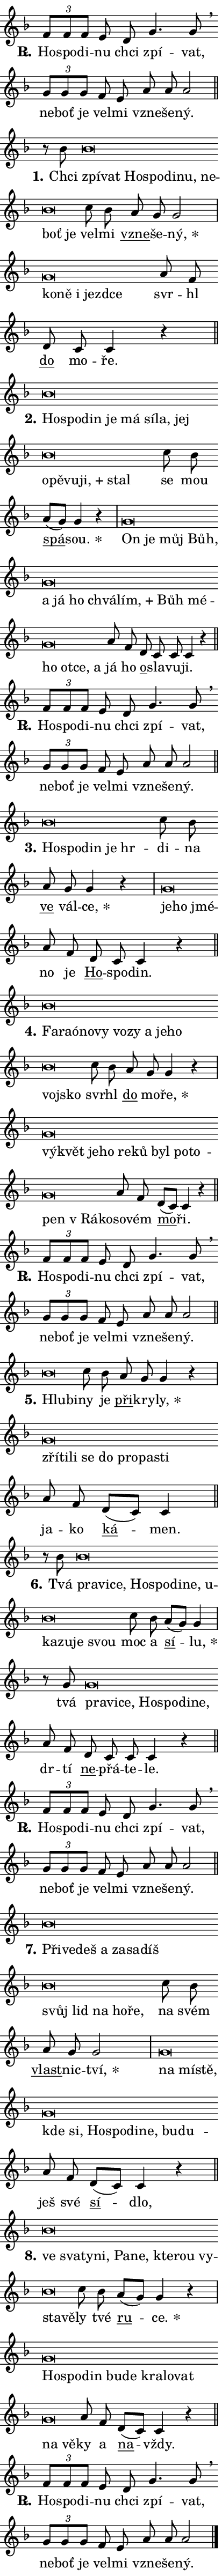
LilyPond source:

\version "2.24.0"
\header { tagline = "" }
\paper {
  indent = 0\cm
  top-margin = 0\cm
  right-margin = 0.13\cm % to fit lyric hyphens
  bottom-margin = 0\cm
  left-margin = 0\cm
  paper-width = 7\cm
  page-breaking = #ly:one-page-breaking
  system-system-spacing.basic-distance = #11
  score-system-spacing.basic-distance = #11
  ragged-last = ##f
}


%% Author: Thomas Morley
%% https://lists.gnu.org/archive/html/lilypond-user/2020-05/msg00002.html
#(define (line-position grob)
"Returns position of @var[grob} in current system:
   @code{'start}, if at first time-step
   @code{'end}, if at last time-step
   @code{'middle} otherwise
"
  (let* ((col (ly:item-get-column grob))
         (ln (ly:grob-object col 'left-neighbor))
         (rn (ly:grob-object col 'right-neighbor))
         (col-to-check-left (if (ly:grob? ln) ln col))
         (col-to-check-right (if (ly:grob? rn) rn col))
         (break-dir-left
           (and
             (ly:grob-property col-to-check-left 'non-musical #f)
             (ly:item-break-dir col-to-check-left)))
         (break-dir-right
           (and
             (ly:grob-property col-to-check-right 'non-musical #f)
             (ly:item-break-dir col-to-check-right))))
        (cond ((eqv? 1 break-dir-left) 'start)
              ((eqv? -1 break-dir-right) 'end)
              (else 'middle))))

#(define (tranparent-at-line-position vctor)
  (lambda (grob)
  "Relying on @code{line-position} select the relevant enry from @var{vctor}.
Used to determine transparency,"
    (case (line-position grob)
      ((end) (not (vector-ref vctor 0)))
      ((middle) (not (vector-ref vctor 1)))
      ((start) (not (vector-ref vctor 2))))))

noteHeadBreakVisibility =
#(define-music-function (break-visibility)(vector?)
"Makes @code{NoteHead}s transparent relying on @var{break-visibility}"
#{
  \override NoteHead.transparent =
    #(tranparent-at-line-position break-visibility)
#})

#(define delete-ledgers-for-transparent-note-heads
  (lambda (grob)
    "Reads whether a @code{NoteHead} is transparent.
If so this @code{NoteHead} is removed from @code{'note-heads} from
@var{grob}, which is supposed to be @code{LedgerLineSpanner}.
As a result ledgers are not printed for this @code{NoteHead}"
    (let* ((nhds-array (ly:grob-object grob 'note-heads))
           (nhds-list
             (if (ly:grob-array? nhds-array)
                 (ly:grob-array->list nhds-array)
                 '()))
           ;; Relies on the transparent-property being done before
           ;; Staff.LedgerLineSpanner.after-line-breaking is executed.
           ;; This is fragile ...
           (to-keep
             (remove
               (lambda (nhd)
                 (ly:grob-property nhd 'transparent #f))
               nhds-list)))
      ;; TODO find a better method to iterate over grob-arrays, similiar
      ;; to filter/remove etc for lists
      ;; For now rebuilt from scratch
      (set! (ly:grob-object grob 'note-heads)  '())
      (for-each
        (lambda (nhd)
          (ly:pointer-group-interface::add-grob grob 'note-heads nhd))
        to-keep))))

squashNotes = {
  \override NoteHead.X-extent = #'(-0.2 . 0.2)
  \override NoteHead.Y-extent = #'(-0.75 . 0)
  \override NoteHead.stencil =
    #(lambda (grob)
       (let ((pos (ly:grob-property grob 'staff-position)))
         (begin
           (if (< pos -7) (display "ERROR: Lower brevis then expected\n") (display ""))
           (if (<= pos -6) ly:text-interface::print ly:note-head::print))))
}
unSquashNotes = {
  \revert NoteHead.X-extent
  \revert NoteHead.Y-extent
  \revert NoteHead.stencil
}

hideNotes = \noteHeadBreakVisibility #begin-of-line-visible
unHideNotes = \noteHeadBreakVisibility #all-visible

% work-around for resetting accidentals
% https://lilypond.org/doc/v2.23/Documentation/notation/displaying-rhythms#unmetered-music
cadenzaMeasure = {
  \cadenzaOff
  \partial 1024 s1024
  \cadenzaOn
}

#(define-markup-command (accent layout props text) (markup?)
  "Underline accented syllable"
  (interpret-markup layout props
    #{\markup \override #'(offset . 4.3) \underline { #text }#}))

responsum = \markup \concat {
  "R" \hspace #-1.05 \path #0.1 #'((moveto 0 0.07) (lineto 0.9 0.8)) \hspace #0.05 "."
}

spaceSize = #0.6828661417322834 % exact space size for TeX Gyre Schola

\layout {
  \context {
    \Staff
    \remove "Time_signature_engraver"
    \override LedgerLineSpanner.after-line-breaking = #delete-ledgers-for-transparent-note-heads
  }
  \context {
    \Lyrics {
      \override LyricSpace.minimum-distance = \spaceSize
      \override LyricText.font-name = #"TeX Gyre Schola"
      \override LyricText.font-size = 1
      \override StanzaNumber.font-name = #"TeX Gyre Schola Bold"
      \override StanzaNumber.font-size = 1
    }
  }
  \context {
    \Score 
    \override NoteHead.text =
      #(lambda (grob) 
        (let ((pos (ly:grob-property grob 'staff-position)))
          #{\markup {
            \combine
              \halign #-0.55 \raise #(if (= pos -6) 0 0.5) \override #'(thickness . 2) \draw-line #'(3.2 . 0)
              \musicglyph "noteheads.sM1"
          }#}))
  }
}

% magnetic-lyrics.ily
%
%   written by
%     Jean Abou Samra <jean@abou-samra.fr>
%     Werner Lemberg <wl@gnu.org>
%
%   adapted by
%     Jiri Hon <jiri.hon@gmail.com>
%
% Version 2022-Apr-15

% https://www.mail-archive.com/lilypond-user@gnu.org/msg149350.html

#(define (Left_hyphen_pointer_engraver context)
   "Collect syllable-hyphen-syllable occurrences in lyrics and store
them in properties.  This engraver only looks to the left.  For
example, if the lyrics input is @code{foo -- bar}, it does the
following.

@itemize @bullet
@item
Set the @code{text} property of the @code{LyricHyphen} grob between
@q{foo} and @q{bar} to @code{foo}.

@item
Set the @code{left-hyphen} property of the @code{LyricText} grob with
text @q{foo} to the @code{LyricHyphen} grob between @q{foo} and
@q{bar}.
@end itemize

Use this auxiliary engraver in combination with the
@code{lyric-@/text::@/apply-@/magnetic-@/offset!} hook."
   (let ((hyphen #f)
         (text #f))
     (make-engraver
      (acknowledgers
       ((lyric-syllable-interface engraver grob source-engraver)
        (set! text grob)))
      (end-acknowledgers
       ((lyric-hyphen-interface engraver grob source-engraver)
        ;(when (not (grob::has-interface grob 'lyric-space-interface))
          (set! hyphen grob)));)
      ((stop-translation-timestep engraver)
       (when (and text hyphen)
         (ly:grob-set-object! text 'left-hyphen hyphen))
       (set! text #f)
       (set! hyphen #f)))))

#(define (lyric-text::apply-magnetic-offset! grob)
   "If the space between two syllables is less than the value in
property @code{LyricText@/.details@/.squash-threshold}, move the right
syllable to the left so that it gets concatenated with the left
syllable.

Use this function as a hook for
@code{LyricText@/.after-@/line-@/breaking} if the
@code{Left_@/hyphen_@/pointer_@/engraver} is active."
   (let ((hyphen (ly:grob-object grob 'left-hyphen #f)))
     (when hyphen
       (let ((left-text (ly:spanner-bound hyphen LEFT)))
         (when (grob::has-interface left-text 'lyric-syllable-interface)
           (let* ((common (ly:grob-common-refpoint grob left-text X))
                  (this-x-ext (ly:grob-extent grob common X))
                  (left-x-ext
                   (begin
                     ;; Trigger magnetism for left-text.
                     (ly:grob-property left-text 'after-line-breaking)
                     (ly:grob-extent left-text common X)))
                  ;; `delta` is the gap width between two syllables.
                  (delta (- (interval-start this-x-ext)
                            (interval-end left-x-ext)))
                  (details (ly:grob-property grob 'details))
                  (threshold (assoc-get 'squash-threshold details 0.2)))
             (when (< delta threshold)
               (let* (;; We have to manipulate the input text so that
                      ;; ligatures crossing syllable boundaries are not
                      ;; disabled.  For languages based on the Latin
                      ;; script this is essentially a beautification.
                      ;; However, for non-Western scripts it can be a
                      ;; necessity.
                      (lt (ly:grob-property left-text 'text))
                      (rt (ly:grob-property grob 'text))
                      (is-space (grob::has-interface hyphen 'lyric-space-interface))
                      (space (if is-space " " ""))
                      (extra-delta (if is-space spaceSize 0))
                      ;; Append new syllable.
                      (ltrt-space (if (and (string? lt) (string? rt))
                                (string-append lt space rt)
                                (make-concat-markup (list lt space rt))))
                      ;; Right-align `ltrt` to the right side.
                      (ltrt-space-markup (grob-interpret-markup
                               grob
                               (make-translate-markup
                                (cons (interval-length this-x-ext) 0)
                                (make-right-align-markup ltrt-space)))))
                 (begin
                   ;; Don't print `left-text`.
                   (ly:grob-set-property! left-text 'stencil #f)
                   ;; Set text and stencil (which holds all collected
                   ;; syllables so far) and shift it to the left.
                   (ly:grob-set-property! grob 'text ltrt-space)
                   (ly:grob-set-property! grob 'stencil ltrt-space-markup)
                   (ly:grob-translate-axis! grob (- (- delta extra-delta)) X))))))))))


#(define (lyric-hyphen::displace-bounds-first grob)
   ;; Make very sure this callback isn't triggered too early.
   (let ((left (ly:spanner-bound grob LEFT))
         (right (ly:spanner-bound grob RIGHT)))
     (ly:grob-property left 'after-line-breaking)
     (ly:grob-property right 'after-line-breaking)
     (ly:lyric-hyphen::print grob)))

squashThreshold = #0.4

\layout {
  \context {
    \Lyrics
    \consists #Left_hyphen_pointer_engraver
    \override LyricText.after-line-breaking =
      #lyric-text::apply-magnetic-offset!
    \override LyricHyphen.stencil = #lyric-hyphen::displace-bounds-first
    \override LyricText.details.squash-threshold = \squashThreshold
    \override LyricHyphen.minimum-distance = 0
    \override LyricHyphen.minimum-length = \squashThreshold
  }
}

squashText = \override LyricText.details.squash-threshold = 9999
unSquashText = \override LyricText.details.squash-threshold = \squashThreshold

leftText = \override LyricText.self-alignment-X = #LEFT
unLeftText = \revert LyricText.self-alignment-X

starOffset = #(lambda (grob) 
                (let ((x_offset (ly:self-alignment-interface::aligned-on-x-parent grob)))
                  (if (= x_offset 0) 0 (+ x_offset 1.2))))

star = #(define-music-function (syllable)(string?)
"Append star separator at the end of a syllable"
#{
  \once \override LyricText.X-offset = #starOffset
  \lyricmode { \markup {
    #syllable
    \override #'((font-name . "TeX Gyre Schola Bold")) \hspace #0.2 \lower #0.65 \larger "*"
  } }
#})

starAccent = #(define-music-function (syllable)(string?)
"Append star separator at the end of a syllable and make accent"
#{
  \once \override LyricText.X-offset = #starOffset
  \lyricmode { \markup {
    \accent #syllable
    \override #'((font-name . "TeX Gyre Schola Bold")) \hspace #0.2 \lower #0.65 \larger "*"
  } }
#})

breath = #(define-music-function (syllable)(string?)
"Append breathing indicator at the end of a syllable"
#{
  \lyricmode { \markup { #syllable "+" } }
#})

optionalBreath = #(define-music-function (syllable)(string?)
"Append optional breathing indicator at the end of a syllable"
#{
  \lyricmode { \markup { #syllable "(+)" } }
#})


\score {
    <<
        \new Voice = "melody" { \cadenzaOn \key f \major \relative { \tuplet 3/2 { f'8[ f f] } e d g4. g8 \breathe \bar "" \tuplet 3/2 { g[ g g] } \bar "" f e \bar "" a a a2 \cadenzaMeasure \bar "||" \break } }
        \new Lyrics \lyricsto "melody" { \lyricmode { \set stanza = \responsum
Ho -- spo -- di -- nu chci zpí -- vat, ne -- boť je vel -- mi vzne -- še -- ný. } }
    >>
    \layout {}
}

\score {
    <<
        \new Voice = "melody" { \cadenzaOn \key f \major \relative { r8 bes' \squashNotes bes\breve*1/16 \hideNotes \breve*1/16 \bar "" \breve*1/16 \bar "" \breve*1/16 \bar "" \breve*1/16 \bar "" \breve*1/16 \bar "" \breve*1/16 \bar "" \breve*1/16 \breve*1/16 \bar "" \unHideNotes \unSquashNotes c8 bes \bar "" a g g2 \cadenzaMeasure \bar "|" \squashNotes g\breve*1/16 \hideNotes \breve*1/16 \bar "" \breve*1/16 \bar "" \breve*1/16 \breve*1/16 \bar "" \unHideNotes \unSquashNotes a8 f \bar "" d c c4 r \cadenzaMeasure \bar "||" \break } }
        \new Lyrics \lyricsto "melody" { \lyricmode { \set stanza = "1."
Chci \leftText zpí -- \squashText vat Ho -- spo -- di -- nu, ne -- boť je \unLeftText \unSquashText vel -- mi \markup \accent vzne -- še -- \star ný, \leftText ko -- \squashText ně i jezd -- ce \unLeftText \unSquashText svr -- hl \markup \accent do mo -- ře. } }
    >>
    \layout {}
}

\score {
    <<
        \new Voice = "melody" { \cadenzaOn \key f \major \relative { \squashNotes bes'\breve*1/16 \hideNotes \breve*1/16 \bar "" \breve*1/16 \bar "" \breve*1/16 \bar "" \breve*1/16 \bar "" \breve*1/16 \bar "" \breve*1/16 \bar "" \breve*1/16 \bar "" \breve*1/16 \bar "" \breve*1/16 \bar "" \breve*1/16 \bar "" \breve*1/16 \breve*1/16 \bar "" \unHideNotes \unSquashNotes c8 bes \bar "" a[( g)] g4 r \cadenzaMeasure \bar "|" \squashNotes g\breve*1/16 \hideNotes \breve*1/16 \bar "" \breve*1/16 \bar "" \breve*1/16 \bar "" \breve*1/16 \bar "" \breve*1/16 \bar "" \breve*1/16 \bar "" \breve*1/16 \bar "" \breve*1/16 \bar "" \breve*1/16 \bar "" \breve*1/16 \bar "" \breve*1/16 \bar "" \breve*1/16 \bar "" \breve*1/16 \breve*1/16 \bar "" \unHideNotes \unSquashNotes a8 f \bar "" d c c c4 r \cadenzaMeasure \bar "||" \break } }
        \new Lyrics \lyricsto "melody" { \lyricmode { \set stanza = "2."
\leftText Ho -- \squashText spo -- din je má sí -- la, jej o -- pě -- vu -- \breath "ji," stal \unLeftText \unSquashText se mou \markup \accent spá -- \star sou. \leftText On \squashText je můj Bůh, a já ho chvá -- \breath "lím," Bůh mé -- ho ot -- ce, a \unLeftText \unSquashText já ho \markup \accent o -- sla -- vu -- ji. } }
    >>
    \layout {}
}

\score {
    <<
        \new Voice = "melody" { \cadenzaOn \key f \major \relative { \tuplet 3/2 { f'8[ f f] } e d g4. g8 \breathe \bar "" \tuplet 3/2 { g[ g g] } \bar "" f e \bar "" a a a2 \cadenzaMeasure \bar "||" \break } }
        \new Lyrics \lyricsto "melody" { \lyricmode { \set stanza = \responsum
Ho -- spo -- di -- nu chci zpí -- vat, ne -- boť je vel -- mi vzne -- še -- ný. } }
    >>
    \layout {}
}

\score {
    <<
        \new Voice = "melody" { \cadenzaOn \key f \major \relative { \squashNotes bes'\breve*1/16 \hideNotes \breve*1/16 \bar "" \breve*1/16 \bar "" \breve*1/16 \breve*1/16 \bar "" \unHideNotes \unSquashNotes c8 bes \bar "" a g g4 r \cadenzaMeasure \bar "|" \squashNotes g\breve*1/16 \hideNotes \breve*1/16 \breve*1/16 \bar "" \unHideNotes \unSquashNotes a8 f \bar "" d c c4 r \cadenzaMeasure \bar "||" \break } }
        \new Lyrics \lyricsto "melody" { \lyricmode { \set stanza = "3."
\leftText Ho -- \squashText spo -- din je hr -- \unLeftText \unSquashText di -- na \markup \accent ve vál -- \star ce, \leftText je -- \squashText ho jmé -- \unLeftText \unSquashText no je \markup \accent Ho -- spo -- din. } }
    >>
    \layout {}
}

\score {
    <<
        \new Voice = "melody" { \cadenzaOn \key f \major \relative { \squashNotes bes'\breve*1/16 \hideNotes \breve*1/16 \bar "" \breve*1/16 \bar "" \breve*1/16 \bar "" \breve*1/16 \bar "" \breve*1/16 \bar "" \breve*1/16 \bar "" \breve*1/16 \bar "" \breve*1/16 \bar "" \breve*1/16 \breve*1/16 \bar "" \unHideNotes \unSquashNotes c8 bes \bar "" a g g4 r \cadenzaMeasure \bar "|" \squashNotes g\breve*1/16 \hideNotes \breve*1/16 \bar "" \breve*1/16 \bar "" \breve*1/16 \bar "" \breve*1/16 \bar "" \breve*1/16 \bar "" \breve*1/16 \bar "" \breve*1/16 \bar "" \breve*1/16 \bar "" \breve*1/16 \bar "" \breve*1/16 \breve*1/16 \bar "" \unHideNotes \unSquashNotes a8 f \bar "" d[( c)] c4 r \cadenzaMeasure \bar "||" \break } }
        \new Lyrics \lyricsto "melody" { \lyricmode { \set stanza = "4."
\leftText Fa -- \squashText raó -- no -- vy vo -- zy a je -- ho voj -- sko \unLeftText \unSquashText svr -- hl \markup \accent do mo -- \star ře, \leftText vý -- \squashText květ je -- ho re -- ků byl po -- to -- pen "v Rá" -- ko -- \unLeftText \unSquashText so -- vém \markup \accent mo -- ři. } }
    >>
    \layout {}
}

\score {
    <<
        \new Voice = "melody" { \cadenzaOn \key f \major \relative { \tuplet 3/2 { f'8[ f f] } e d g4. g8 \breathe \bar "" \tuplet 3/2 { g[ g g] } \bar "" f e \bar "" a a a2 \cadenzaMeasure \bar "||" \break } }
        \new Lyrics \lyricsto "melody" { \lyricmode { \set stanza = \responsum
Ho -- spo -- di -- nu chci zpí -- vat, ne -- boť je vel -- mi vzne -- še -- ný. } }
    >>
    \layout {}
}

\score {
    <<
        \new Voice = "melody" { \cadenzaOn \key f \major \relative { \squashNotes bes'\breve*1/16 \hideNotes \breve*1/16 \bar "" \unHideNotes \unSquashNotes c8 bes \bar "" a g g4 r \cadenzaMeasure \bar "|" \squashNotes g\breve*1/16 \hideNotes \breve*1/16 \bar "" \breve*1/16 \bar "" \breve*1/16 \bar "" \breve*1/16 \bar "" \breve*1/16 \bar "" \breve*1/16 \breve*1/16 \bar "" \unHideNotes \unSquashNotes a8 f \bar "" d[( c)] c4 \cadenzaMeasure \bar "||" \break } }
        \new Lyrics \lyricsto "melody" { \lyricmode { \set stanza = "5."
\leftText Hlu -- \squashText bi -- \unLeftText \unSquashText ny je \markup \accent při -- kry -- \star ly, \leftText zří -- \squashText ti -- li se do pro -- pa -- sti \unLeftText \unSquashText ja -- ko \markup \accent ká -- men. } }
    >>
    \layout {}
}

\score {
    <<
        \new Voice = "melody" { \cadenzaOn \key f \major \relative { r8 bes' \squashNotes bes\breve*1/16 \hideNotes \breve*1/16 \bar "" \breve*1/16 \bar "" \breve*1/16 \bar "" \breve*1/16 \bar "" \breve*1/16 \bar "" \breve*1/16 \bar "" \breve*1/16 \bar "" \breve*1/16 \bar "" \breve*1/16 \bar "" \breve*1/16 \breve*1/16 \bar "" \unHideNotes \unSquashNotes c8 bes \bar "" a[( g)] g4 \cadenzaMeasure \bar "|" r8 g \squashNotes g\breve*1/16 \hideNotes \breve*1/16 \bar "" \breve*1/16 \bar "" \breve*1/16 \bar "" \breve*1/16 \bar "" \breve*1/16 \breve*1/16 \bar "" \unHideNotes \unSquashNotes a8 f \bar "" d c c c4 r \cadenzaMeasure \bar "||" \break } }
        \new Lyrics \lyricsto "melody" { \lyricmode { \set stanza = "6."
Tvá \leftText pra -- \squashText vi -- ce, Ho -- spo -- di -- ne, u -- ka -- zu -- je svou \unLeftText \unSquashText moc a \markup \accent sí -- \star lu, tvá \leftText pra -- \squashText vi -- ce, Ho -- spo -- di -- ne, \unLeftText \unSquashText dr -- tí \markup \accent ne -- přá -- te -- le. } }
    >>
    \layout {}
}

\score {
    <<
        \new Voice = "melody" { \cadenzaOn \key f \major \relative { \tuplet 3/2 { f'8[ f f] } e d g4. g8 \breathe \bar "" \tuplet 3/2 { g[ g g] } \bar "" f e \bar "" a a a2 \cadenzaMeasure \bar "||" \break } }
        \new Lyrics \lyricsto "melody" { \lyricmode { \set stanza = \responsum
Ho -- spo -- di -- nu chci zpí -- vat, ne -- boť je vel -- mi vzne -- še -- ný. } }
    >>
    \layout {}
}

\score {
    <<
        \new Voice = "melody" { \cadenzaOn \key f \major \relative { \squashNotes bes'\breve*1/16 \hideNotes \breve*1/16 \bar "" \breve*1/16 \bar "" \breve*1/16 \bar "" \breve*1/16 \bar "" \breve*1/16 \bar "" \breve*1/16 \bar "" \breve*1/16 \bar "" \breve*1/16 \bar "" \breve*1/16 \bar "" \breve*1/16 \breve*1/16 \bar "" \unHideNotes \unSquashNotes c8 bes \bar "" a g g2 \cadenzaMeasure \bar "|" \squashNotes g\breve*1/16 \hideNotes \breve*1/16 \bar "" \breve*1/16 \bar "" \breve*1/16 \bar "" \breve*1/16 \bar "" \breve*1/16 \bar "" \breve*1/16 \bar "" \breve*1/16 \bar "" \breve*1/16 \bar "" \breve*1/16 \breve*1/16 \bar "" \unHideNotes \unSquashNotes a8 f \bar "" d[( c)] c4 r \cadenzaMeasure \bar "||" \break } }
        \new Lyrics \lyricsto "melody" { \lyricmode { \set stanza = "7."
\leftText Při -- \squashText ve -- deš a za -- sa -- díš svůj lid na ho -- ře, \unLeftText \unSquashText na svém \markup \accent vlast -- nic -- \star tví, \leftText na \squashText mí -- stě, kde si, Ho -- spo -- di -- ne, bu -- du -- \unLeftText \unSquashText ješ své \markup \accent sí -- dlo, } }
    >>
    \layout {}
}

\score {
    <<
        \new Voice = "melody" { \cadenzaOn \key f \major \relative { \squashNotes bes'\breve*1/16 \hideNotes \breve*1/16 \bar "" \breve*1/16 \bar "" \breve*1/16 \bar "" \breve*1/16 \bar "" \breve*1/16 \bar "" \breve*1/16 \bar "" \breve*1/16 \bar "" \breve*1/16 \bar "" \breve*1/16 \breve*1/16 \bar "" \unHideNotes \unSquashNotes c8 bes \bar "" a[( g)] g4 r \cadenzaMeasure \bar "|" \squashNotes g\breve*1/16 \hideNotes \breve*1/16 \bar "" \breve*1/16 \bar "" \breve*1/16 \bar "" \breve*1/16 \bar "" \breve*1/16 \bar "" \breve*1/16 \bar "" \breve*1/16 \bar "" \breve*1/16 \breve*1/16 \bar "" \unHideNotes \unSquashNotes a8 f \bar "" d[( c)] c4 r \cadenzaMeasure \bar "||" \break } }
        \new Lyrics \lyricsto "melody" { \lyricmode { \set stanza = "8."
\leftText ve \squashText sva -- ty -- ni, Pa -- ne, kte -- rou vy -- sta -- vě -- \unLeftText \unSquashText ly tvé \markup \accent ru -- \star ce. \leftText Ho -- \squashText spo -- din bu -- de kra -- lo -- vat na vě -- \unLeftText \unSquashText ky a \markup \accent na -- vždy. } }
    >>
    \layout {}
}

\score {
    <<
        \new Voice = "melody" { \cadenzaOn \key f \major \relative { \tuplet 3/2 { f'8[ f f] } e d g4. g8 \breathe \bar "" \tuplet 3/2 { g[ g g] } \bar "" f e \bar "" a a a2 \cadenzaMeasure \bar "||" \break } \bar "|." }
        \new Lyrics \lyricsto "melody" { \lyricmode { \set stanza = \responsum
Ho -- spo -- di -- nu chci zpí -- vat, ne -- boť je vel -- mi vzne -- še -- ný. } }
    >>
    \layout {}
}
